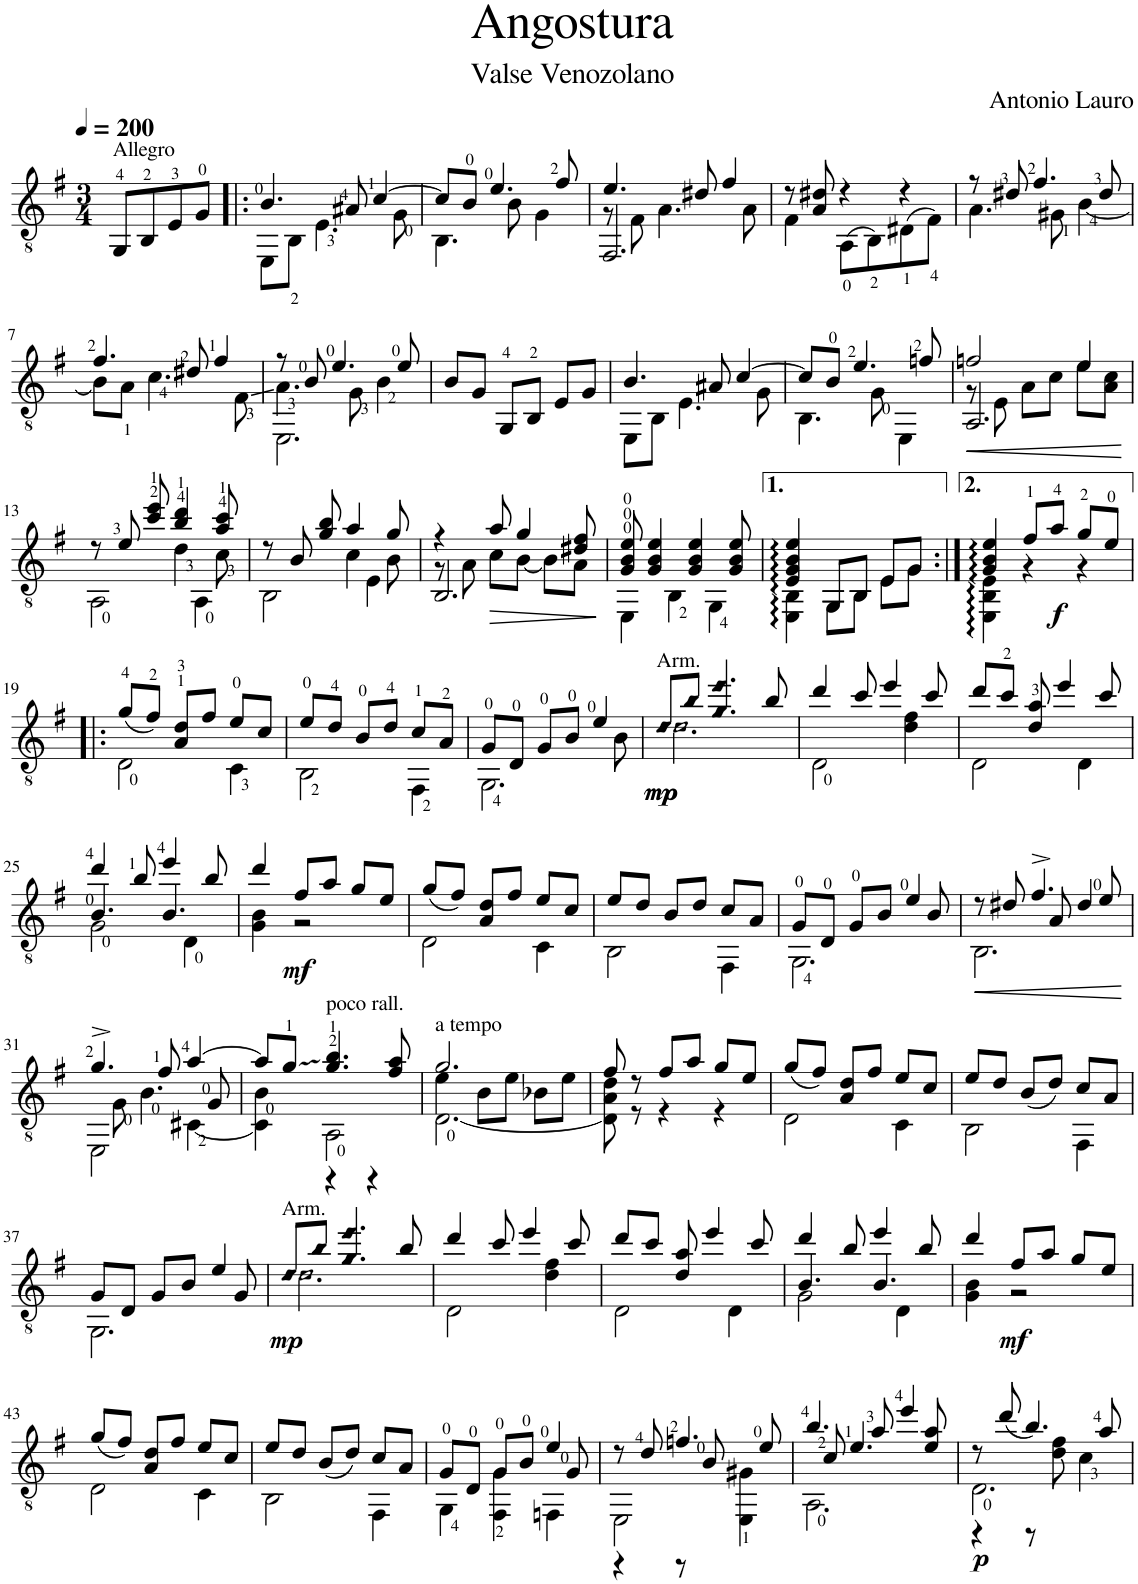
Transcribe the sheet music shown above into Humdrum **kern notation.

**kern	**dynam
*part1	*part1
*staff1	*staff1
*I"Classical Guitar	*
*I'Guit.	*
*clefGv2	*
*k[f#]	*
*M3/4	*
*MM200	*
=1	=1
!LO:TX:a:t=Allegro	!
8GG/L	.
8BB/	.
8E/	.
8G/J	.
=2!|:	=2!|:
*^	*
4.B/	8EE\L	.
.	8BB\J	.
.	4.E\	.
8A#X/	.	.
[4c/	.	.
.	8G\	.
=3	=3	=3
8c/L]	4.BB\	.
8B/J	.	.
4.e/	.	.
.	8B\	.
.	4G\	.
8f#/	.	.
=4	=4	=4
*	*^	*
4.e/	8r	2.FF#/	.
.	8F#\	.	.
.	4.A\	.	.
8d#X/	.	.	.
4f#/	.	.	.
.	8A\	.	.
*	*v	*v	*
=5	=5	=5
8r	4F#\	.
8A/ 8d#X/	.	.
4r	(>8AA\L	.
.	8BB\)	.
4r	(>8D#X\	.
.	8F#\J)	.
=6	=6	=6
8r	4.A\	.
8d#X/	.	.
4.f#/	.	.
.	8G#X\	.
.	[4B\	.
8d#/	.	.
!!LO:LB:g=z	!!
=7	=7	=7
4.f#/	8B\L]	.
.	8A\J	.
.	4.c\	.
8d#X/	.	.
4f#/	.	.
.	8F#\	.
=8	=8	=8
*	*^	*
8r	4.A\	2.EE\	.
8B/	.	.	.
4.e/	.	.	.
.	8G\	.	.
.	4B\	.	.
8e/	.	.	.
*v	*v	*v	*
=9	=9
8B/L	.
8G/J	.
8GG/L	.
8BB/J	.
8E/L	.
8G/J	.
=10	=10
*^	*
4.B/	8EE\L	.
.	8BB\J	.
.	4.E\	.
8A#X/	.	.
[4c/	.	.
.	8G\	.
=11	=11	=11
8c/L]	4.BB\	.
8B/J	.	.
4.e/	.	.
.	8G\	.
.	4EE\	.
8fn/	.	.
*v	*v	*
=12	=12
!	!LO:HP:b
*^	*
*	*^	*
2fn/	8r	2.AA/	<
.	8E\	.	.
.	8A\L	.	.
.	8c\J	.	.
8e\L	4e/	.	.
8A\ 8c\J	.	.	.
*v	*v	*v	*
.	[
!!LO:LB:g=z
=13	=13
*^	*
*	*^	*
8r	2AA\	4.ryy	.
8e/	.	.	.
8cc/ 8ee/	.	.	.
4b/ 4dd/	.	4d\	.
.	4AA\	.	.
8a/ 8cc/	.	8c\	.
=14	=14	=14	=14
8r	2BB\	8ryy	.
8ryy	.	8B/	.
8g/ 8b/	.	8ryy	.
4a/	.	4c\	.
.	4E\	.	.
8g/	.	8B\	.
=15	=15	=15	=15
4r	8r	2.BB/	.
.	8A\	.	.
!	!	!	!LO:HP:b
8a/	8c\L	.	>
4g/	[8B\J	.	.
.	8B\L]	.	.
8d#X/ 8f#/	8A\J	.	.
*v	*v	*v	*
.	]
=16	=16
*^	*
8G/ 8B/ 8e/	4EE\	.
4G/ 4B/ 4e/	.	.
.	4BB\	.
4G/ 4B/ 4e/	.	.
.	4GG\	.
8G/ 8B/ 8e/	.	.
=17	=17	=17
4E/ 4G/ 4B/ 4e/	4EE\ 4BB\	.
8GG/L	8GG\L	.
8BB/J	8BB\J	.
8E/L	8E\L	.
8G/J	8G\J	.
=18:|!	=18:|!	=18:|!
4G/ 4B/ 4e/	4EE\ 4BB\ 4E\	.
8f#/L	4r	.
!	!	!LO:DY:b
8a/J	.	f
8g/L	4r	.
8e/J	.	.
!!LO:LB:g=z	!!
=19!|:	=19!|:	=19!|:
(<8g/L	2D\	.
8f#/J)	.	.
8A/ 8d/L	.	.
8f#/J	.	.
8e/L	4C\	.
8c/J	.	.
=20	=20	=20
8e/L	2BB\	.
8d/J	.	.
8B/L	.	.
8d/J	.	.
8c/L	4FF#\	.
8A/J	.	.
=21	=21	=21
*	*^	*
8G/L	2.GG\	8ryy	.
*	*v	*v	*
8D/J	.	.
8G/L	.	.
8B/J	.	.
4e/	.	.
*	*^	*
.	.	8B\	.
=22	=22	=22	=22
!LO:TX:a:t=Arm.	!	!	!
!LO:N:head=diamond	!LO:N:head=diamond	!	!LO:DY:b
!	!	!	!LO:DY:n=1:b
*	*v	*v	*
8d/L	2.d\	mp mp
!LO:N:head=diamond	!	!
8b/J	.	.
!LO:N:n=1:head=diamond	!	!
!LO:N:n=2:head=diamond	!	!
4.g/ 4.ee/	.	.
8b/	.	.
=23	=23	=23
4dd/	2D\	.
8cc/	.	.
4ee/	.	.
.	4d\ 4f#\	.
8cc/	.	.
=24	=24	=24
8dd/L	2D\	.
8cc/J	.	.
8d/ 8a/	.	.
4ee/	.	.
.	4D\	.
8cc/	.	.
!!LO:LB:g=z	!!
=25	=25	=25
*	*^	*
4dd/	2G\	4.B/	.
8b/	.	.	.
4ee/	.	4.B/	.
.	4D\	.	.
8b/	.	.	.
*	*v	*v	*
=26	=26	=26
4dd/	4G\ 4B\	.
!	!	!LO:DY:b
8f#/L	2r	mf
8a/J	.	.
8g/L	.	.
8e/J	.	.
=27	=27	=27
(<8g/L	2D\	.
8f#/J)	.	.
8A/ 8d/L	.	.
8f#/J	.	.
8e/L	4C\	.
8c/J	.	.
=28	=28	=28
8e/L	2BB\	.
8d/J	.	.
8B/L	.	.
8d/J	.	.
8c/L	4FF#\	.
8A/J	.	.
=29	=29	=29
*	*^	*
8G/L	2.GG\	8ryy	.
*	*v	*v	*
8D/J	.	.
8G/L	.	.
8B/J	.	.
4e/	.	.
*	*^	*
.	.	8B/	.
=30	=30	=30	=30
!	!	!	!LO:HP:b
8r	2.BB\	4.ryy	<
8d#X/	.	.	.
4.f#^/	.	.	.
.	.	8A/	.
.	.	4d#/	.
8e/	.	.	.
*v	*v	*v	*
.	[
!!LO:LB:g=z
=31	=31
*^	*
*	*^	*
4.g^/	2EE\	8ryy	.
.	.	8G\	.
.	.	4.B\	.
8f#/	.	.	.
[4a/	[4C#X\	.	.
.	.	8G/	.
=32	=32	=32	=32
8a/L]	4C#\]	4B\	.
8g/J	.	.	.
!LO:TX:a:t=poco rall.	!	!	!
4.g/ 4.b/	2AA\	4r	.
.	.	4r	.
8f#/ 8a/	.	.	.
=33	=33	=33	=33
!LO:TX:a:t=a tempo	!	!	!
[2.D\	4e\	2.g/	.
.	8B\L	.	.
.	8e\J	.	.
.	8B-X\L	.	.
.	8e\J	.	.
*	*v	*v	*
=34	=34	=34
8f#/	8D\] 8A\ 8d\	.
8r	8r	.
8f#/L	4r	.
8a/J	.	.
8g/L	4r	.
8e/J	.	.
=35	=35	=35
(<8g/L	2D\	.
8f#/J)	.	.
8A/ 8d/L	.	.
8f#/J	.	.
8e/L	4C\	.
8c/J	.	.
=36	=36	=36
8e/L	2BB\	.
8d/J	.	.
(<8B/L	.	.
8d/J)	.	.
8c/L	4FF#\	.
8A/J	.	.
!!LO:LB:g=z	!!
=37	=37	=37
*	*^	*
8G/L	2.GG\	8ryy	.
*	*v	*v	*
8D/J	.	.
8G/L	.	.
8B/J	.	.
4e/	.	.
*	*^	*
.	.	8G/	.
=38	=38	=38	=38
!LO:TX:a:t=Arm.	!	!	!
!LO:N:head=diamond	!LO:N:head=diamond	!	!LO:DY:b
*	*v	*v	*
8d/L	2.d\	mp
!LO:N:head=diamond	!	!
8b/J	.	.
!LO:N:n=1:head=diamond	!	!
!LO:N:n=2:head=diamond	!	!
4.g/ 4.ee/	.	.
8b/	.	.
=39	=39	=39
4dd/	2D\	.
8cc/	.	.
4ee/	.	.
.	4d\ 4f#\	.
8cc/	.	.
=40	=40	=40
8dd/L	2D\	.
8cc/J	.	.
8d/ 8a/	.	.
4ee/	.	.
.	4D\	.
8cc/	.	.
=41	=41	=41
*	*^	*
4dd/	2G\	4.B/	.
8b/	.	.	.
4ee/	.	4.B/	.
.	4D\	.	.
8b/	.	.	.
*	*v	*v	*
=42	=42	=42
4dd/	4G\ 4B\	.
!	!	!LO:DY:b
8f#/L	2r	mf
8a/J	.	.
8g/L	.	.
8e/J	.	.
!!LO:LB:g=z	!!
=43	=43	=43
(<8g/L	2D\	.
8f#/J)	.	.
8A/ 8d/L	.	.
8f#/J	.	.
8e/L	4C\	.
8c/J	.	.
=44	=44	=44
8e/L	2BB\	.
8d/J	.	.
(<8B/L	.	.
8d/J)	.	.
8c/L	4FF#\	.
8A/J	.	.
=45	=45	=45
*	*^	*
8G/L	4GG\	8ryy	.
*	*v	*v	*
8D/J	.	.
8G/L	4FF#\ 4G\	.
8B/J	.	.
4e/	4FFn\	.
*	*^	*
.	.	8G/	.
=46	=46	=46	=46
8r	2EE\	4r	.
8d/	.	.	.
4.fn/	.	8r	.
.	.	8B/	.
.	4EE\ 4G#X\	4ryy	.
8e/	.	.	.
=47	=47	=47	=47
4.b/	2.AA\	8ryy	.
.	.	8c/	.
.	.	4.e/	.
8a/	.	.	.
4ee/	.	.	.
.	.	8e/ 8a/	.
=48	=48	=48	=48
!	!	!	!LO:DY:b
8r	2.D\	4r	p
(<8dd/	.	.	.
4.b/)	.	8r	.
.	.	8d\ 8f#\	.
.	.	4c\	.
8a/	.	.	.
*v	*v	*v	*
=	=
*-	*-
